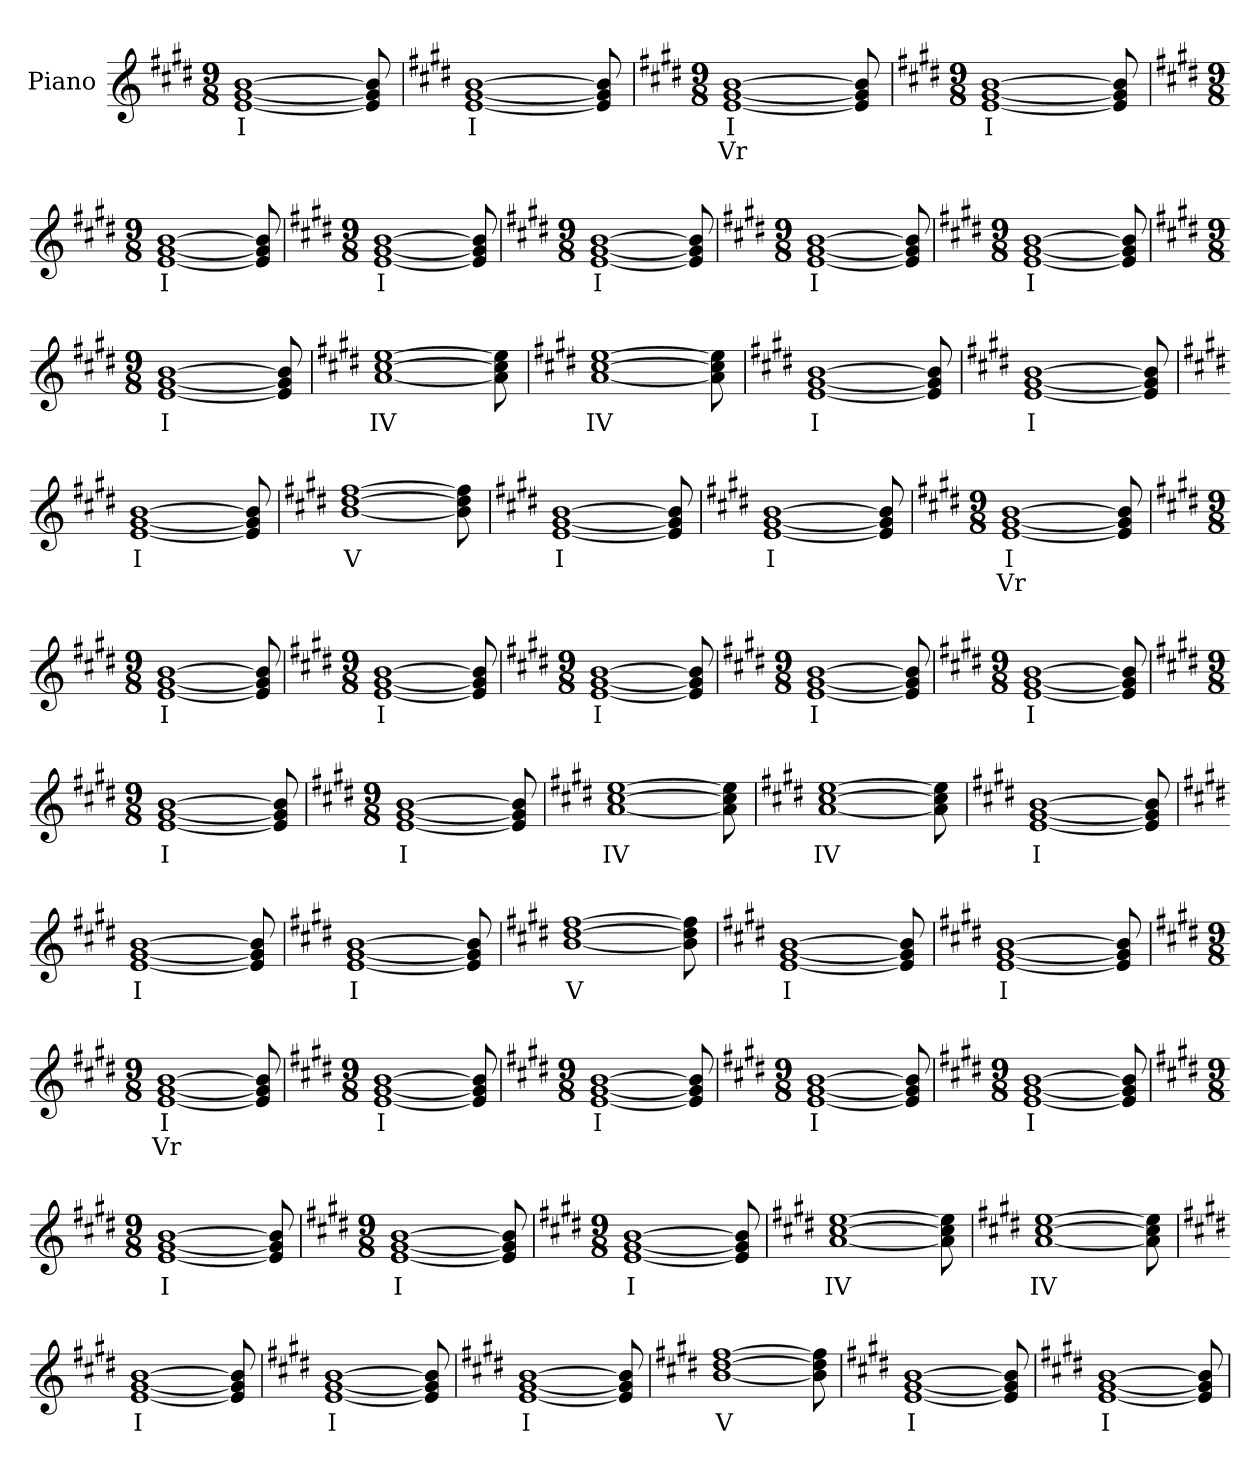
**kern	**text	**text
*part1	*part1	*part1
*staff1	*staff1	*staff1
*I"Piano	*	*
*I'Pno	*	*
*k[f#c#g#d#]	*	*
*E:	*	*
*M9/8	*	*
=	=	=
[1e [1g# [1b	I	.
8e] 8g#] 8b]	.	.
=	=	=
*k[f#c#g#d#]	*	*
*E:	*	*
[1e [1g# [1b	I	.
8e] 8g#] 8b]	.	.
=	=	=
*k[f#c#g#d#]	*	*
*E:	*	*
*M9/8	*	*
[1e [1g# [1b	I	Vr
8e] 8g#] 8b]	.	.
=	=	=
*k[f#c#g#d#]	*	*
*E:	*	*
*M9/8	*	*
[1e [1g# [1b	I	.
8e] 8g#] 8b]	.	.
=	=	=
*k[f#c#g#d#]	*	*
*E:	*	*
*M9/8	*	*
[1e [1g# [1b	I	.
8e] 8g#] 8b]	.	.
=	=	=
*k[f#c#g#d#]	*	*
*E:	*	*
*M9/8	*	*
[1e [1g# [1b	I	.
8e] 8g#] 8b]	.	.
=	=	=
*k[f#c#g#d#]	*	*
*E:	*	*
*M9/8	*	*
[1e [1g# [1b	I	.
8e] 8g#] 8b]	.	.
=	=	=
*k[f#c#g#d#]	*	*
*E:	*	*
*M9/8	*	*
[1e [1g# [1b	I	.
8e] 8g#] 8b]	.	.
=	=	=
*k[f#c#g#d#]	*	*
*E:	*	*
*M9/8	*	*
[1e [1g# [1b	I	.
8e] 8g#] 8b]	.	.
=	=	=
*k[f#c#g#d#]	*	*
*E:	*	*
*M9/8	*	*
[1e [1g# [1b	I	.
8e] 8g#] 8b]	.	.
=	=	=
*k[f#c#g#d#]	*	*
*E:	*	*
[1a [1cc# [1ee	IV	.
8a] 8cc#] 8ee]	.	.
=	=	=
*k[f#c#g#d#]	*	*
*E:	*	*
[1a [1cc# [1ee	IV	.
8a] 8cc#] 8ee]	.	.
=	=	=
*k[f#c#g#d#]	*	*
*E:	*	*
[1e [1g# [1b	I	.
8e] 8g#] 8b]	.	.
=	=	=
*k[f#c#g#d#]	*	*
*E:	*	*
[1e [1g# [1b	I	.
8e] 8g#] 8b]	.	.
=	=	=
*k[f#c#g#d#]	*	*
*E:	*	*
[1e [1g# [1b	I	.
8e] 8g#] 8b]	.	.
=	=	=
*k[f#c#g#d#]	*	*
*E:	*	*
[1b [1dd# [1ff#	V	.
8b] 8dd#] 8ff#]	.	.
=	=	=
*k[f#c#g#d#]	*	*
*E:	*	*
[1e [1g# [1b	I	.
8e] 8g#] 8b]	.	.
=	=	=
*k[f#c#g#d#]	*	*
*E:	*	*
[1e [1g# [1b	I	.
8e] 8g#] 8b]	.	.
=	=	=
*k[f#c#g#d#]	*	*
*E:	*	*
*M9/8	*	*
[1e [1g# [1b	I	Vr
8e] 8g#] 8b]	.	.
=	=	=
*k[f#c#g#d#]	*	*
*E:	*	*
*M9/8	*	*
[1e [1g# [1b	I	.
8e] 8g#] 8b]	.	.
=	=	=
*k[f#c#g#d#]	*	*
*E:	*	*
*M9/8	*	*
[1e [1g# [1b	I	.
8e] 8g#] 8b]	.	.
=	=	=
*k[f#c#g#d#]	*	*
*E:	*	*
*M9/8	*	*
[1e [1g# [1b	I	.
8e] 8g#] 8b]	.	.
=	=	=
*k[f#c#g#d#]	*	*
*E:	*	*
*M9/8	*	*
[1e [1g# [1b	I	.
8e] 8g#] 8b]	.	.
=	=	=
*k[f#c#g#d#]	*	*
*E:	*	*
*M9/8	*	*
[1e [1g# [1b	I	.
8e] 8g#] 8b]	.	.
=	=	=
*k[f#c#g#d#]	*	*
*E:	*	*
*M9/8	*	*
[1e [1g# [1b	I	.
8e] 8g#] 8b]	.	.
=	=	=
*k[f#c#g#d#]	*	*
*E:	*	*
*M9/8	*	*
[1e [1g# [1b	I	.
8e] 8g#] 8b]	.	.
=	=	=
*k[f#c#g#d#]	*	*
*E:	*	*
[1a [1cc# [1ee	IV	.
8a] 8cc#] 8ee]	.	.
=	=	=
*k[f#c#g#d#]	*	*
*E:	*	*
[1a [1cc# [1ee	IV	.
8a] 8cc#] 8ee]	.	.
=	=	=
*k[f#c#g#d#]	*	*
*E:	*	*
[1e [1g# [1b	I	.
8e] 8g#] 8b]	.	.
=	=	=
*k[f#c#g#d#]	*	*
*E:	*	*
[1e [1g# [1b	I	.
8e] 8g#] 8b]	.	.
=	=	=
*k[f#c#g#d#]	*	*
*E:	*	*
[1e [1g# [1b	I	.
8e] 8g#] 8b]	.	.
=	=	=
*k[f#c#g#d#]	*	*
*E:	*	*
[1b [1dd# [1ff#	V	.
8b] 8dd#] 8ff#]	.	.
=	=	=
*k[f#c#g#d#]	*	*
*E:	*	*
[1e [1g# [1b	I	.
8e] 8g#] 8b]	.	.
=	=	=
*k[f#c#g#d#]	*	*
*E:	*	*
[1e [1g# [1b	I	.
8e] 8g#] 8b]	.	.
=	=	=
*k[f#c#g#d#]	*	*
*E:	*	*
*M9/8	*	*
[1e [1g# [1b	I	Vr
8e] 8g#] 8b]	.	.
=	=	=
*k[f#c#g#d#]	*	*
*E:	*	*
*M9/8	*	*
[1e [1g# [1b	I	.
8e] 8g#] 8b]	.	.
=	=	=
*k[f#c#g#d#]	*	*
*E:	*	*
*M9/8	*	*
[1e [1g# [1b	I	.
8e] 8g#] 8b]	.	.
=	=	=
*k[f#c#g#d#]	*	*
*E:	*	*
*M9/8	*	*
[1e [1g# [1b	I	.
8e] 8g#] 8b]	.	.
=	=	=
*k[f#c#g#d#]	*	*
*E:	*	*
*M9/8	*	*
[1e [1g# [1b	I	.
8e] 8g#] 8b]	.	.
=	=	=
*k[f#c#g#d#]	*	*
*E:	*	*
*M9/8	*	*
[1e [1g# [1b	I	.
8e] 8g#] 8b]	.	.
=	=	=
*k[f#c#g#d#]	*	*
*E:	*	*
*M9/8	*	*
[1e [1g# [1b	I	.
8e] 8g#] 8b]	.	.
=	=	=
*k[f#c#g#d#]	*	*
*E:	*	*
*M9/8	*	*
[1e [1g# [1b	I	.
8e] 8g#] 8b]	.	.
=	=	=
*k[f#c#g#d#]	*	*
*E:	*	*
[1a [1cc# [1ee	IV	.
8a] 8cc#] 8ee]	.	.
=	=	=
*k[f#c#g#d#]	*	*
*E:	*	*
[1a [1cc# [1ee	IV	.
8a] 8cc#] 8ee]	.	.
=	=	=
*k[f#c#g#d#]	*	*
*E:	*	*
[1e [1g# [1b	I	.
8e] 8g#] 8b]	.	.
=	=	=
*k[f#c#g#d#]	*	*
*E:	*	*
[1e [1g# [1b	I	.
8e] 8g#] 8b]	.	.
=	=	=
*k[f#c#g#d#]	*	*
*E:	*	*
[1e [1g# [1b	I	.
8e] 8g#] 8b]	.	.
=	=	=
*k[f#c#g#d#]	*	*
*E:	*	*
[1b [1dd# [1ff#	V	.
8b] 8dd#] 8ff#]	.	.
=	=	=
*k[f#c#g#d#]	*	*
*E:	*	*
[1e [1g# [1b	I	.
8e] 8g#] 8b]	.	.
=	=	=
*k[f#c#g#d#]	*	*
*E:	*	*
[1e [1g# [1b	I	.
8e] 8g#] 8b]	.	.
=	=	=
*-	*-	*-
